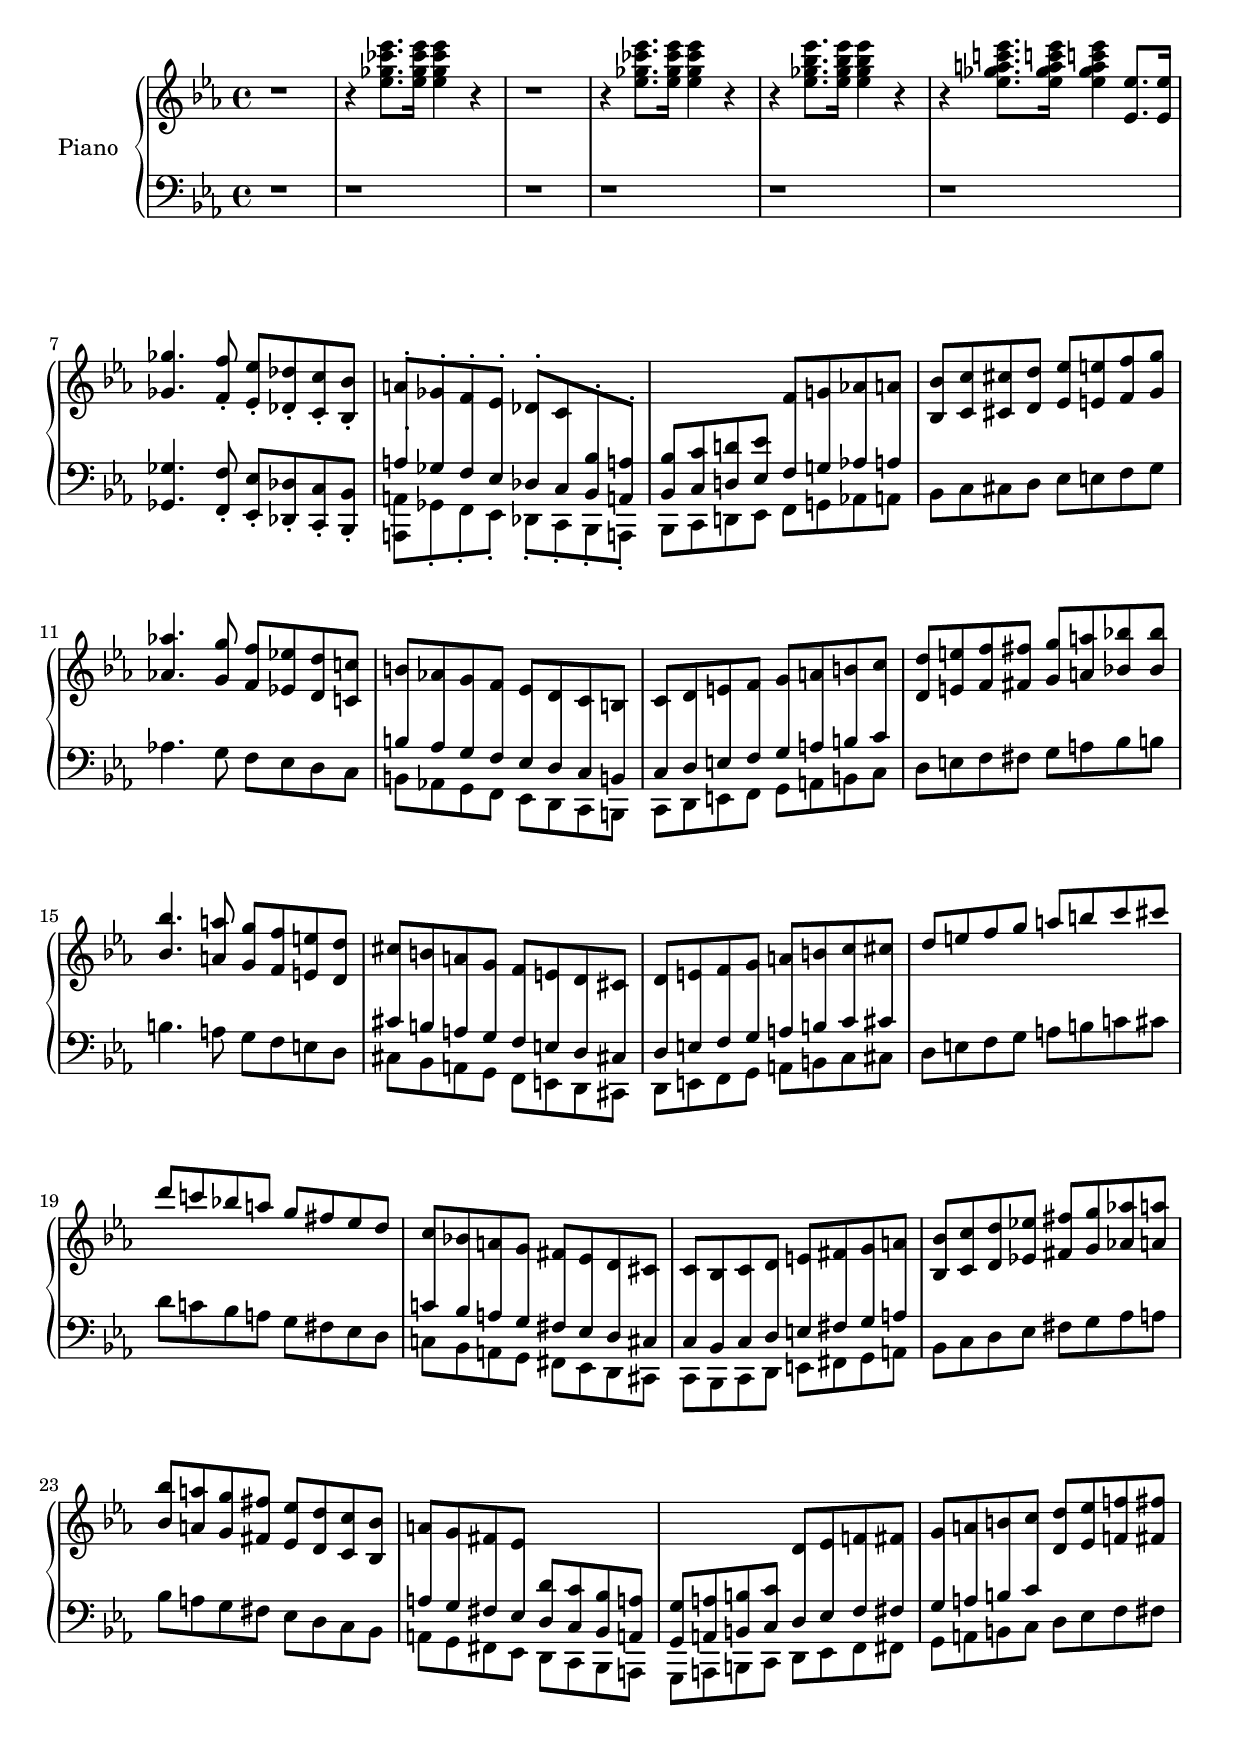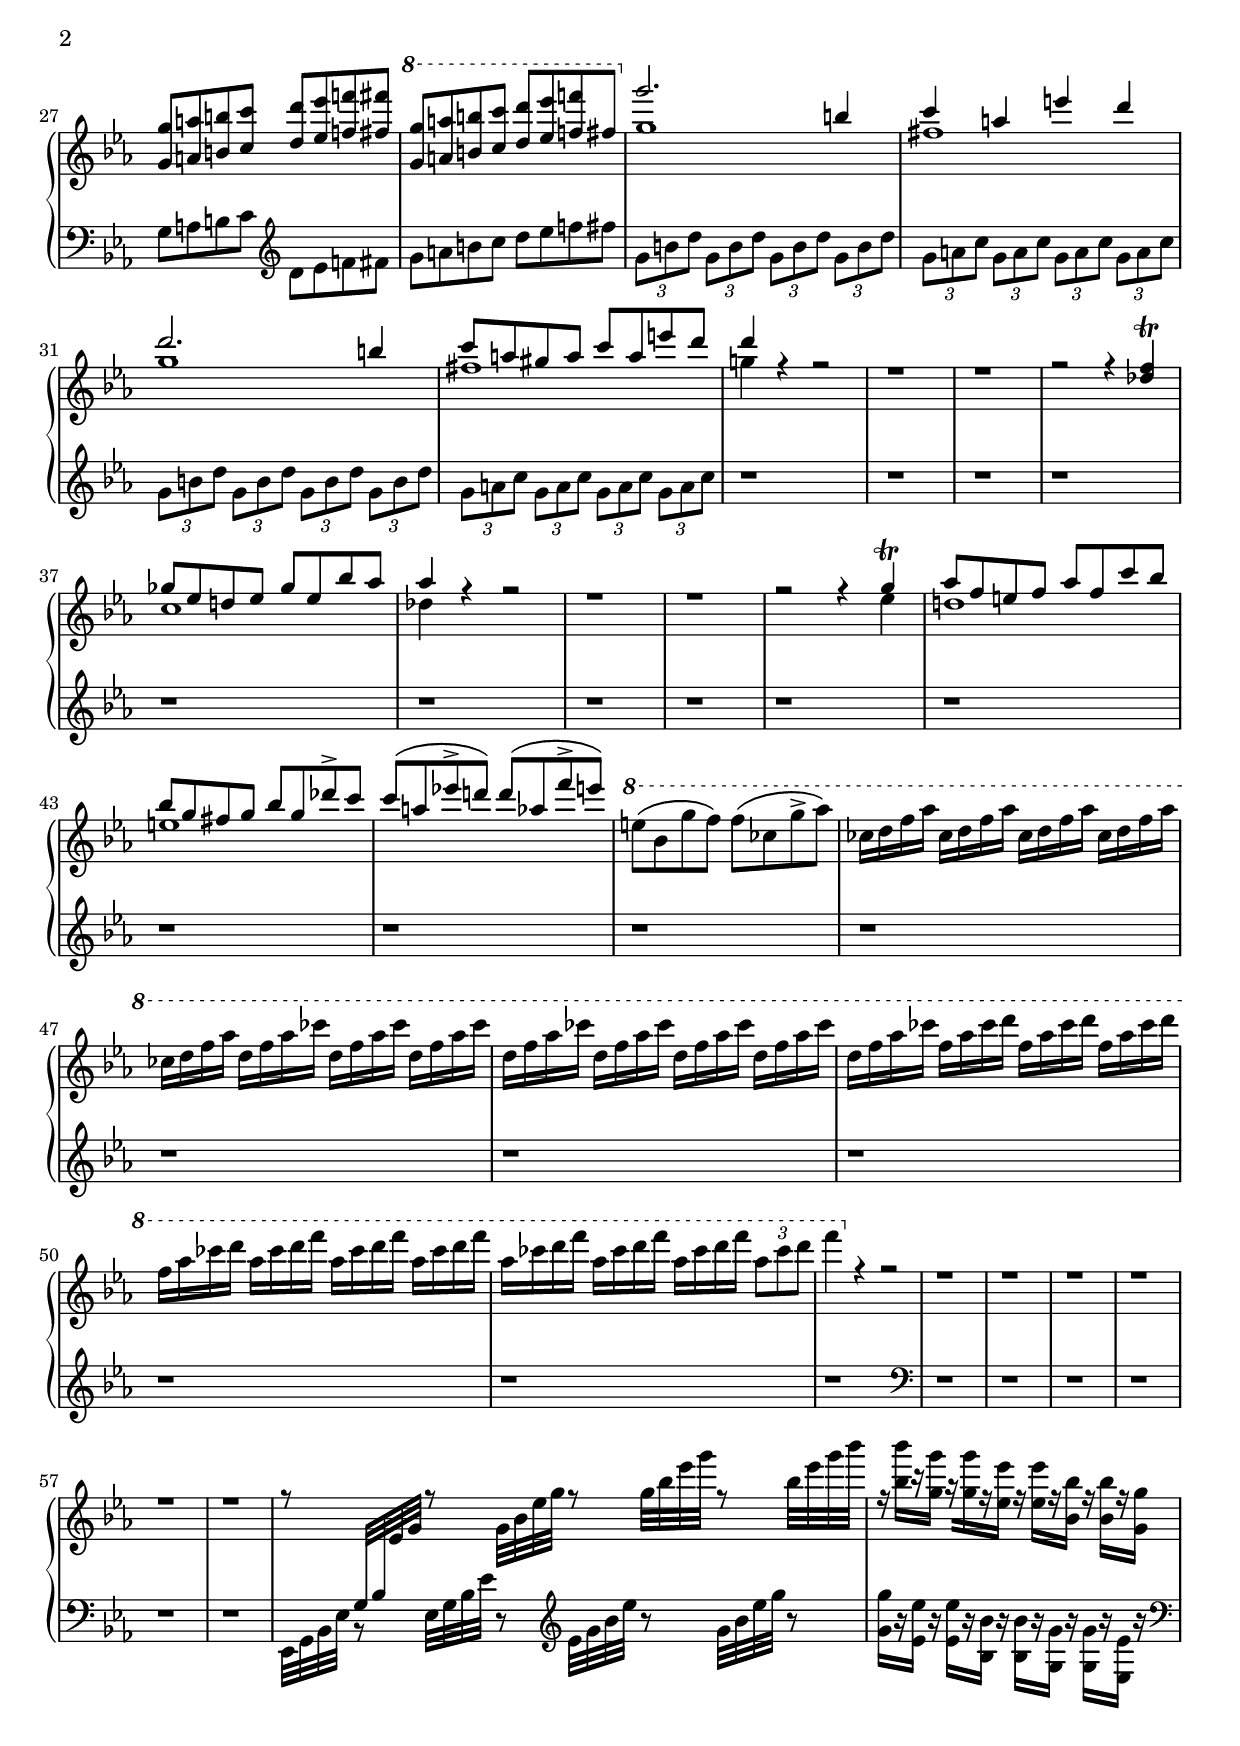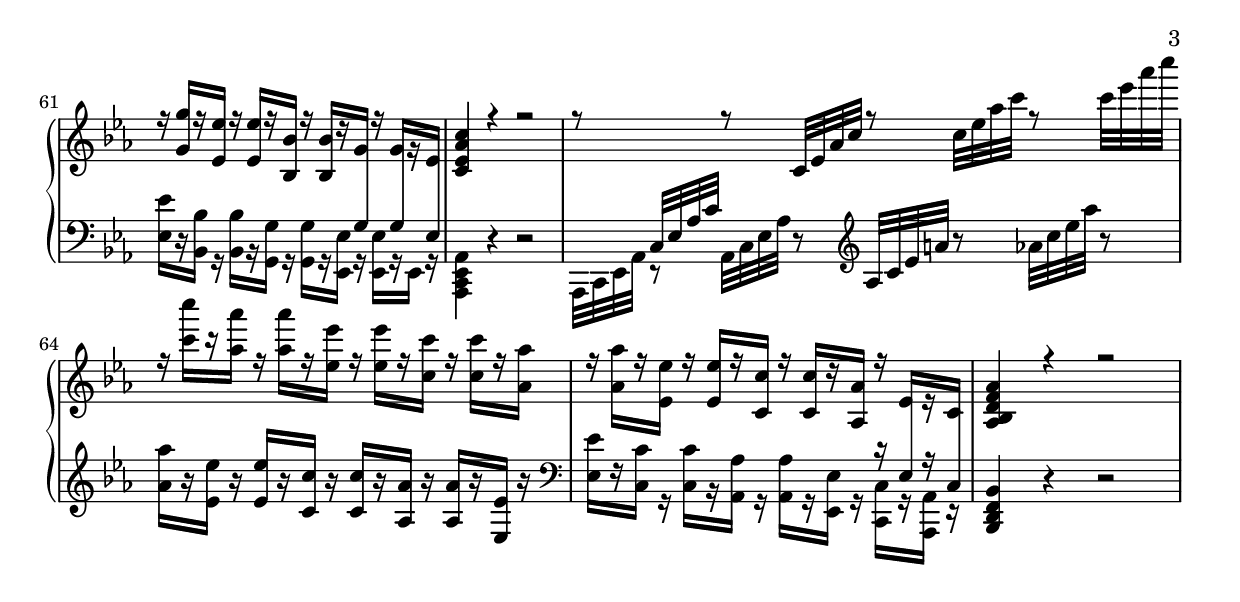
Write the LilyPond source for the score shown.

\version "2.20.0"

global = {
  \key ees \major
  \time 4/4
}

%\include "Piano 0-1.ly"
%\include "Piano 98-120.ly"
%\include "Piano 121-157.ly"
%\include "Piano 165-218.ly"
\version "2.20.0"

right_TwoHundredFiftyFive_TwoHundredNintyFive = \relative c' {   
  % 255
  fis16 g gis a bes b c cis d ees e f! fis g gis a |
  % 256
  bes b c cis d ees e f fis g aes! a bes! b c fis, |
  % 257
  g1~ \startTrillSpan |
  % 258
  \afterGrace g1 \stopTrillSpan fis16 \( |
  % 259
  g8 d b d g, b d, g \) |
  % 260
  b, \( d g, b \tuplet 3/2 { d8 g b } d g \) |
  % 261
  b1~ \startTrillSpan  |
  % 262
  \afterGrace b1 a16 \stopTrillSpan |
  % 263
  b8 \( g d g b, d g, b |
  % 264
  d, g b, d \tuplet 3/2 { g b d } g b \) |
  % 265
  c2 \trill c,2~ \startTrillSpan |
  % 266
  \afterGrace c1 b16 \stopTrillSpan |
  % 267
  c16 c, ees g c8 r8 r16 c, ees g c8 r8 |
  % 268
  r16 ees, g c ees8 r8 r16 ees, g c g'8 r8 |
  % 269
  r16 f, b d f8 r8 r16 f, b d f8 r8 |
  % 270
  r16 b, d f b8 r8 r16 b, d f b8 r8 |
  % 271
  \change Staff = "left"
  \voiceOne
  \tuplet 3/2 { c,,,,8 ees g } 
  \change Staff = "right"
  \tuplet 3/2 { c ees g } \tuplet 3/2 { c, ees g } c16 ees g c |
  % 272
  g'16 ees, g' ees, c' c, c' c, a'' a, a' a, g' g, g' g, |
  % 273
  fis' fis, fis' fis, ees' ees, ees' ees, d' d, d' d, cis' cis, cis' cis, |
  % 274
  c' c, c' c, a' a, a' a, fis' fis, fis' fis, d' d, d' d, |
  % 275
  r16 g bes d g8 r8 r16 g, bes d g8 r8 |
  % 276
  r16 bes, d g bes8 r8 r16 bes, d g bes8 r8 |
  % 277
  r16 c, fis a c8 r8 r16 c, fis a c8 r8 |
  % 278
  r16 fis, a c fis8 r8 r16 fis, a c fis8 r8 |
  % 279
  \change Staff = "left"
  \tuplet 3/2 { g,,,,8 bes d }
  \tuplet 3/2 { g bes d }
  \tuplet 3/2 { g, bes d }
  \change Staff = "right" 
  g16 bes d g |
  % 280
  bes16 bes, bes' bes, g' g, g' g, e'' e, e' e, des' des, des' des, |
  % 281
  c' c, c' c, b' b, b' b, bes' bes, bes' bes, g' g, g' g, |
  % 282
  e' e, e' e, c' c, c' c, bes' bes, bes' bes, g' g, g' g, |
  % 283
  \change Staff = "left"
  f16 c' aes c
  \change Staff = "right"
  f c aes c aes f' c f aes f c f |
  % 284
  c16 aes' f aes c aes f aes f c' aes c f c aes c |
  % 285
  \change Staff = "left"
  f,,16 c' aes c
  \change Staff = "right" 
  f c aes c aes f' c f aes f c f |
  % 286
  c16 aes' f aes c aes f aes f c' aes c f c aes c |
  % 287
  b,16 f' d f b f d f d b' f b d b f b |
  % 288
  f16 d' b d f d b d b f' d f b f d f |
  % 289
  b,,16 f' d f b f d f d b' f b d b f b |
  % 290
  f16 d' b d f d b d b f' d f b f d f |
  % 291
  c,16 aes' ees aes c aes ees aes ees c' aes c ees c aes c |
  % 292
  ees,16 c' ges c ees c ges c ges ees' c ees ges ees c ees |
  % 293
  g,!16 ees' bes! ees g! ees bes ees bes g' ees g bes g ees g |
  % 294
  ees16 bes' ges bes ees bes ges bes \ottava 1 ees bes' ges bes ees bes ges bes |
  % 295
  ees4 \ottava 0 r4 r2 |
}

left_TwoHundredFiftyFive_TwoHundredNintyFive = \relative c {
  % 255
  fis16 g gis a bes b c cis d ees e f \clef treble fis g gis a |
  % 256
  bes b c cis d ees e f fis g aes! a bes! b c gis, |
  % 257
  g'1~ \startTrillSpan |
  % 258
  \afterGrace g1 \stopTrillSpan fis16 \( |
  % 259
  g8 d b d g, b d, g \)
  % 260
  b,8 \( d g, b \tuplet 3/2 { d g b } d g \) |
  % 261
  b1~ \startTrillSpan |
  % 262
  \afterGrace b1 \stopTrillSpan a16 \( |
  % 263
  b8 g d g b, d g, b |
  % 264
  d,8 g b, d \tuplet 3/2 { g b d } g b \) |
  % 265
  c2 \trill c,~ \startTrillSpan |
  % 266
  \afterGrace c1 \stopTrillSpan b16 |
  % 267
  c,16 ees g ees g ees g ees c ees g ees g ees g ees |
  % 268
  c ees g ees g ees g ees c ees g ees g ees g ees |
  % 269
  \clef bass d,16 d' d, d' g, <b d> f' <b, d> g <b d> f' <b, d> f' <b, d> f' <b, d> |
  % 270
  g16 <b d> f' <b, d> f' <b, d> f' <b, d> g <b d> f' <b, d> f' <b, d> f' <b, d> |
  % 271
  \stemDown \tuplet 3/2 { c,,8 ees g } \stemNeutral \tuplet 3/2 { c ees g } \tuplet 3/2 { c, ees g } \clef treble c16 ees g c \clef bass |
  % 272
  ees,,16 ees' ees, ees' c, c' c, c' a a' a, a' g, g' g, g' |
  % 273
  fis, fis' fis, fis' ees, ees' ees, ees' d, d' d, d' cis, cis' cis, cis' |
  % 274
  c,!16 c'! c, c' a, a' a, a' fis, fis' fis, fis' d, d' d, d' |
  % 275
  g16 bes d bes d bes d bes g bes d bes d bes d bes |
  % 276
  g16 bes d bes d bes d bes g bes d bes d bes d bes |
  % 277
  a,16 a' a, a' d, <fis a> c' <fis, a> d <fis a> c' <fis, a> c' <fis, a> c' <fis, a> |
  % 278
  d16 <fis a> c' <fis, a> c' <fis, a> c' <fis, a> d <fis a> c' <fis, a> c' <fis, a> c' <fis, a> |
  % 279
  \stemDown \tuplet 3/2 { g,,8 bes d } \tuplet 3/2 { g8 bes d } \tuplet 3/2 { g,8 bes d } g16 bes d g \stemNeutral |
  % 280
  bes,,16 bes' bes, bes' g, g' g, g' e e' e, e' des, des' des, des' |
  % 281
  c,16 c' c, c' b, b' b, b' bes, bes' bes, bes' g, g' g, g' |
  % 282
  e, e' e, e' c, c' c, c' bes, bes' bes, bes' c, c' c, c' |
  % 283
  \stemDown f,16 c' aes c f c aes c aes f' c f aes f c f \stemNeutral |
  % 284
  c16 aes' f aes c aes f aes f c' aes c f c aes c |
  % 285
  f,,16 c' aes c f c aes c aes f' c f aes f c f |
  % 286
  c16 aes' f aes c aes f aes f c' aes c f c aes c |
  % 287
  b,16 f' d f b f d f d b' f b d b f b |
  % 288
  f16 d' b d f d b d \clef treble b f' d f b f d f \clef bass |
  % 289
  b,,16 f' d f b f d f d b' f b d b f b |
  % 290
  f16 d' b d f d b d \clef treble b f' d f b f d f \clef bass |
  % 291
  c,16 aes' ees aes c  aes ees aes ees c' aes c ees c aes c |
  % 292
  ees,16 c' ges c ees c ees c ees, ees' c ees ges ees c ees \clef treble |
  % 293
  g,16 ees' bes! ees g ees b ees b g' ees g bes g ees g |
  % 294
  ees16 bes' ges bes ees bes ges bes ees bes' ges bes ees bes ges bes |
  % 295
  ees4 r4 r2 |
}


right = \relative c' {
  \global
%  \right_Zero_One
%  \right_NinetyEight_OneHundredTwenty
%  \right_OneHundredTwentyOne_OneHundredFiftySeven
%  \right_OneHundredSixtyFive_TwoHundredEighteen
%  \right_TwoHundredFiftyFive_TwoHundredNintyFive

  % 296
  r1 |
  % 297
  r4 <ees' ges ces ees>8. <ees ges ces ees>16 <ees ges ces ees>4 r4 |
  % 298
  r1 |
  % 299
  r4 <ees ges ces ees>8. <ees ges ces ees>16 <ees ges ces ees>4 r4 |
  % 300
  r4 <ees ges bes ees>8. <ees ges bes ees>16 <ees ges bes ees>4 r4 |
  % 301
  r4 <ees ges a c! ees>8. <ees ges a c! ees>16 <ees ges a c! ees>4 <ees, ees'>8. <ees ees'>16 |
  % 302
  \stemUp <ges ges'>4. <f f'>8-. <ees ees'>8-. <des des'>-. <c c'>-. <bes bes'>-. |
  % 303
  \voiceOne
  a'8-. ges-. f-. ees-. des-. c \change Staff = "left" bes-. a!-. |
  % 304
  <bes, bes'>8 <c c'> <d! d'!> <ees ees'> \change Staff = "right" f' g! aes! a |
  % 305
  <bes, bes'>8 <c c'> <cis cis'> <d d'> <ees ees'> <e e'> <f f'> <g g'> |
  % 306 
  <aes! aes'!>4. <g g'>8 <f f'> <ees! ees'!> <d d'> <c! c'!> |
  % 307
  b'8 aes! g f ees d c b |
  % 308
  c8 d e f g a b c |
  % 309
  <d, d'>8 <e e'> <f f'> <fis fis'> <g g'> <a a'> <bes! bes'!> <bes bes'> |
  % 310
  <bes bes'>4. <a a'>8 <g g'> <f f'> <e e'> <d d'> |
  % 311
  cis'8 b a g f e d cis |
  % 312
  d8 e f g a b c cis |
  % 313
  d8 e f g a b c cis |
  % 314
  d8 c! bes! a g fis ees d |
  % 315
  c8 bes! a g fis ees d cis |
  % 316
  c8 bes c d e fis g a |
  % 317
  <bes, bes'>8 <c c'> <d d'> <ees! ees'!> <fis fis'> <g g'> <aes! aes'!> <a a'> |
  % 318
  <bes bes'>8 <a a'> <g g'> <fis fis'> <ees ees'> <d d'> <c c'> <bes bes'> |
  % 319
  a'8 g fis ees s2 |
  % 320
  s2 d8 ees f! fis |
  % 321
  g8 a b c <d, d'> <ees ees'> <f! f'!> <fis fis'> |
  % 322
  <g g'>8 <a a'> <b b'> <c c'> <d d'> <ees ees'> <f! f'!> <fis fis'> |
  % 323
  \ottava 1 <g g'>8 <a! a'!> <b b'> <c c'> <d d'> <ees ees'> <f! f'!> fis \ottava 0 |
  % 324
  << { g2. b,4 } \\ { g1 } >> |
  % 325
  << { c4 a e' d } \\ { fis,1 } >> |
  % 326
  << { d'2. b4 } \\ { g1 } >> |
  % 327
  << { c8 a gis a c a e' d } \\ { fis,1 } >> |
  % 328
  << { d'4 } \\ { g,!4 } >> r4 r2 |
  % 329
  r1 |
  % 330
  r1 |
  % 331
  r2 r4 <des f>4 \trill 
  % 332
  <<
    { ges8 ees d! ees ges ees bes' aes }
    \\
    { c,1 }
  >>
  % 333
  <<
    { aes'4 }
    \\
    { des,4 }
  >> r4 r2
  % 334
  r1 |
  % 335
  r1 |
  % 336
  r2 r4 
  <<
    { g4 \trill }
    \\
    { ees4 }
  >> |
  % 337
  <<
    { aes8 f e f aes f c' bes }
    \\
    { d,!1 }
  >> |
  % 338
  <<
    { bes'8 g fis g bes g des'-> c }
    \\
    { e,1 }
  >> |
  % 339
  c'8 \( a ees'!-> d! \) d \( aes f'-> e \) |
  % 340
  \ottava 1 \stemDown
  e \( bes g' f \) f \( ces g'-> aes \) |
  % 341
  ces,16 d f aes ces, d f aes ces, d f aes ces, d f aes |
  % 342
  ces,16 d f aes d, f aes ces d, f aes ces d, f aes ces |
  % 343
  d,16 f aes ces d, f aes ces d, f aes ces d, f aes ces |
  % 344
  d,16 f aes ces f, aes ces d f, aes ces d f, aes ces d |
  % 345
  f,16 aes ces d aes ces d f aes, ces d f aes, ces d f |
  % 346
  aes,16 ces d f aes, ces d f aes, ces d f \tuplet 3/2 { aes,8 ces d } |
  % 347
  f4 \ottava 0 r4 r2 \stemNeutral |
  % 348
  r1 |
  % 349
  r1 |
  % 350
  r1 |
  % 351
  r1 |
  % 352
  r1 |
  % 353
  r1 |
  % 354
  r8 \change Staff = "left" \stemUp g,,,,32 bes \change Staff = "right" ees g \stemNeutral r8 g32 bes ees g r8 g32 bes ees g r8 bes,32 ees g bes |
  % 355
  r16 <bes, bes'>[ r16 <g g'>] r16 [<g g'> r16 <ees ees'>] r16 <ees ees'>[ r16 <bes bes'>] r16 <bes bes'>[ r16 <g g'>] |
  % 356
  r16 \stemUp <g g'>[ r16 <ees ees'>] \stemNeutral r16 <ees ees'>[ r16 <bes bes'>] r16 <bes bes'>[ r16 g'] r16 g[ r16 ees] |
  % 357
  <c ees aes c>4 r4 r2 |
  % 358
  r8 \stemUp \change Staff = "left" c,32 ees aes c \change Staff = "right" \stemNeutral r8 c32 ees aes c r8 c32 ees aes c r8 c32 ees aes c |
  % 359
  r16 <c, c'>[ r16 <aes aes'>] r16 <aes aes'>[ r16 <ees ees'>] r16 <ees ees'>[ r16 <c c'>] r16 <c c'>[ r16 <aes aes'>] |
  % TODO: 
  % 360
  r16 <aes aes'>[ r16 <ees ees'>] r16 <ees ees'>[ r16 <c c'>] r16 <c c'>[ r16 <aes aes'>] r16 ees'[ r16 c] |
  % 361
  <aes bes d f aes>4 r4 r2 |
}
  
left = \relative c {
  \global
%  \left_Zero_One
%  \left_NinetyEight_OneHundredTwenty
%  \left_OneHundredTwentyOne_OneHundredFiftySeven
%  \left_OneHundredSixtyFive_TwoHundredEighteen
%  \left_TwoHundredFiftyFive_TwoHundredNintyFive
  
  
  % 296
  r1 |
  % 297
  r1 |
  % 298
  r1 |
  % 299
  r1 |
  % 300
  r1 |
  % 301
  r1 |
  % 302
  <ges ges'>4. <f f'>8-. <ees ees'>8-. <des des'>-. <c c'>-. <bes bes'>-. |
  % 303
  <<
    { \autoBeamOff \crossStaff { a''8-. ges f ees des c bes a! } \autoBeamOn }
    \\
    { <a, a'>8 ges'8-. f-. ees-. des-. c-. bes-. a!-. } |
  >>
  % 304
  <<
    { \autoBeamOff \crossStaff { s2 f''8 g! aes! a } \autoBeamOn }
    \\
    { bes,,8 c d! ees f g! aes! a } |
  >>
  % 305
  \stemDown bes8 c cis d ees e f g |
  % 306
  aes!4. g8 f ees d c |
  % 307
  <<
    { \autoBeamOff \crossStaff { b' aes g f ees d c b! } \autoBeamOn }
    \\
    { b8 aes! g f ees d c b } |
  >> |
  % 308
  <<
    { \autoBeamOff \crossStaff { c' d e f g a b c } \autoBeamOn }
    \\
    { c,,8 d e f g a b c } |
  >> |
  % 309
  d8 e f fis g a bes b |
  % 310
  b4. a8 g f e d |
  % 311
  <<
    { \autoBeamOff \crossStaff { cis' b a g f e d cis! } \autoBeamOn }
    \\
    { cis8 bes a g f e d cis } |
  >> |
  % 312
  <<
    { \autoBeamOff \crossStaff { d'8 e f g a b c cis! } \autoBeamOn }
    \\
    { d,,8 e f g a b c cis } |
  >> |
  % 313
  d8 e f g a b c! cis |
  % 314
  d8 c! bes a g fis ees d |
  % 315
  <<
    { \autoBeamOff \crossStaff { c'!8 bes a g fis ees d cis! } \autoBeamOn }
    \\
    { c!8 bes a g fis ees d cis } |
  >> |
  % 316
  <<
    { \autoBeamOff \crossStaff { c'8 bes c d e fis g a! } \autoBeamOn }
    \\
    { c,,8 bes c d e fis g a! } |
  >> |
  % 317
  bes8 c d ees fis g aes a |
  % 318
  bes8 a g fis ees d c bes |
  % 319
  <<
    { \autoBeamOff \crossStaff { a'!8 g fis ees \autoBeamOn <d d'> <c c'> <bes bes'> <a! a'!>  }  }
    \\
    { \stemDown a8 g fis ees d c bes a } |
  >> |
  % 320
  <<
    { <g' g'>8 <a! a'!> <b b'> <c c'> \autoBeamOff \crossStaff { d ees f fis } \autoBeamOn }
    \\
    { \stemDown g,,8 a b c d ees f fis } |
  >> |
  % 321
  <<
    { \autoBeamOff \crossStaff { g'8 a b c \autoBeamOn } }
    \\
    { \stemDown g,8 a b c d ees f fis \stemNeutral } |
  >> |
  % 322
  g8 a b c \clef treble d ees f! fis |
  % 323
  g8 a b c d ees f! fis |
  % 324
  \tuplet 3/2 { g, b d } 
  \tuplet 3/2 { g, b d }
  \tuplet 3/2 { g, b d }
  \tuplet 3/2 { g, b d } |
  % 325
  \tuplet 3/2 { g, a c }
  \tuplet 3/2 { g a c }
  \tuplet 3/2 { g a c }
  \tuplet 3/2 { g a c } |
  % 326
  \tuplet 3/2 { g b d }
  \tuplet 3/2 { g, b d }
  \tuplet 3/2 { g, b d }
  \tuplet 3/2 { g, b d } |
  % 327
  \tuplet 3/2 { g, a c }
  \tuplet 3/2 { g a c }
  \tuplet 3/2 { g a c }
  \tuplet 3/2 { g a c } |
  % 328
  r1 |
  % 329
  r1 |
  % 330
  r1 |
  % 331
  r1 |
  % 332
  r1 |
  % 333
  r1 |
  % 334
  r1 |
  % 335
  r1 |
  % 336
  r1 |
  % 337
  r1 |
  % 338
  r1 |
  % 339
  r1 |
  % 340
  r1 |
  % 341
  r1 |
  % 342
  r1 |
  % 343
  r1 |
  % 344
  r1 |
  % 345
  r1 |
  % 346
  r1 |
  % 347
  r1 \clef bass |
  % 348
  r1 |
  % 349
  r1 |
  % 350
  r1 |
  % 351
  r1 |
  % 352
  r1 |
  % 353
  r1 |
  % 354
  ees,,,32 g bes ees r8 ees32 g bes ees r8 \clef treble ees32 g bes ees r8 g,32 bes ees g r8  | 
  % 355
  \stemDown <g, g'>16[ r16 <ees ees'>] r16 <ees ees'>[ r16 <bes bes'>] r16 <bes bes'>[ r16 <g g'>] r16 <g g'>[ r16 <ees ees'>] r16 |
  % 356
  <<
    { \autoBeamOff \crossStaff { s2 s8. g16 s16 g s16 ees \autoBeamOn } }
    \\
    { \clef bass <ees ees'>16[ r16 <bes bes'>] r16 <bes bes'>[ r16 <g g'>] r16 <g g'>[ r16 <ees ees'>] r16 <ees ees'>[ r16 ees] r16 \stemNeutral } |
  >>  
  % 357
  <aes, c ees aes>4 r4 r2 |
  % 358
  \stemDown 
  aes32 c ees aes r8 aes32 c ees aes r8 \clef treble \stemNeutral aes32 c ees a r8 aes32 c ees aes r8 |
  % 359
  <aes, aes'>16[ r16 <ees ees'>] r16 <ees ees'>[ r16 <c c'>] r16 <c c'>[ r16 <aes aes'>] r16 <aes aes'>[ r16 <ees ees'>] r16 |
  % 360
  <<
    { \autoBeamOff \crossStaff { s2 s4 r16 ees r16 c \autoBeamOn } }
    \\
    { \clef bass <ees ees'>16[ r16 <c c'>] r16 <c c'>[ r16 <aes aes'>] r16 <aes aes'>[ r16 <ees ees'>] r16 <c c'>[ r16 <aes aes'>] r16 } |
  >>
  % 361
  <bes d f bes>4 r4 r2 |
}

\score {
  \new PianoStaff \with {
    instrumentName = "Piano"
  } <<
    \new Staff = "right" \with {
      midiInstrument = "acoustic grand"
    } \right
    \new Staff = "left" \with {
      midiInstrument = "acoustic grand"
    } { \clef bass \left }
  >>
  \layout { 
    \context {
      \PianoStaff
      \consists #Span_stem_engraver
    }
  }
  \midi {
    \tempo 4=100
  }
}
